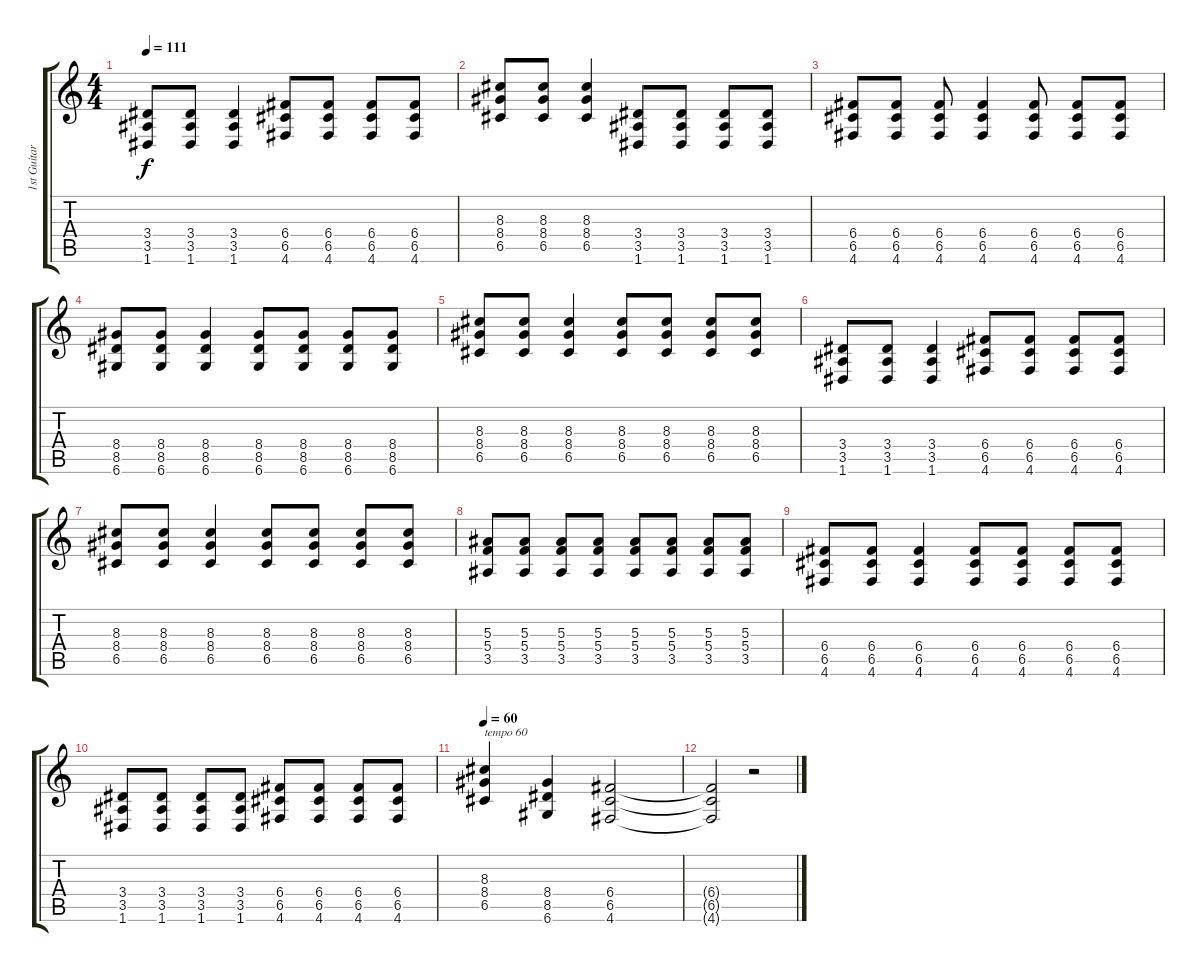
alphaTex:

\track ("1st Guitar" "1st Guitar") {instrument distortionguitar}
\staff {score tabs}
\tuning (D4 A3 F3 C3 G2 D2) {hide}
\ts (4 4)
\tempo 111
\clef g2
\ks c
(3.4 3.5 1.6).8{dy f} (3.4 3.5 1.6).8 (3.4 3.5 1.6).4 (6.4 6.5 4.6).8 (6.4 6.5 4.6).8 (6.4 6.5 4.6).8 (6.4 6.5 4.6).8 |
(8.3 8.4 6.5).8 (8.3 8.4 6.5).8 (8.3 8.4 6.5).4 (3.4 3.5 1.6).8 (3.4 3.5 1.6).8 (3.4 3.5 1.6).8 (3.4 3.5 1.6).8 |
(6.4 6.5 4.6).8 (6.4 6.5 4.6).8 (6.4 6.5 4.6).8 (6.4 6.5 4.6).4 (6.4 6.5 4.6).8 (6.4 6.5 4.6).8 (6.4 6.5 4.6).8 |
(8.4 8.5 6.6).8 (8.4 8.5 6.6).8 (8.4 8.5 6.6).4 (8.4 8.5 6.6).8 (8.4 8.5 6.6).8 (8.4 8.5 6.6).8 (8.4 8.5 6.6).8 |
(8.3 8.4 6.5).8 (8.3 8.4 6.5).8 (8.3 8.4 6.5).4 (8.3 8.4 6.5).8 (8.3 8.4 6.5).8 (8.3 8.4 6.5).8 (8.3 8.4 6.5).8 |
(3.4 3.5 1.6).8 (3.4 3.5 1.6).8 (3.4 3.5 1.6).4 (6.4 6.5 4.6).8 (6.4 6.5 4.6).8 (6.4 6.5 4.6).8 (6.4 6.5 4.6).8 |
(8.3 8.4 6.5).8 (8.3 8.4 6.5).8 (8.3 8.4 6.5).4 (8.3 8.4 6.5).8 (8.3 8.4 6.5).8 (8.3 8.4 6.5).8 (8.3 8.4 6.5).8 |
(5.3 5.4 3.5).8 (5.3 5.4 3.5).8 (5.3 5.4 3.5).8 (5.3 5.4 3.5).8 (5.3 5.4 3.5).8 (5.3 5.4 3.5).8 (5.3 5.4 3.5).8 (5.3 5.4 3.5).8 |
(6.4 6.5 4.6).8 (6.4 6.5 4.6).8 (6.4 6.5 4.6).4 (6.4 6.5 4.6).8 (6.4 6.5 4.6).8 (6.4 6.5 4.6).8 (6.4 6.5 4.6).8 |
(3.4 3.5 1.6).8 (3.4 3.5 1.6).8 (3.4 3.5 1.6).8 (3.4 3.5 1.6).8 (6.4 6.5 4.6).8 (6.4 6.5 4.6).8 (6.4 6.5 4.6).8 (6.4 6.5 4.6).8 |
\tempo 60
(8.3 8.4 6.5).4{txt "tempo 60"} (8.4 8.5 6.6).4 (6.4 6.5 4.6).2 |
(6.4{t} 6.5{t} 4.6{t}).2 r.2
